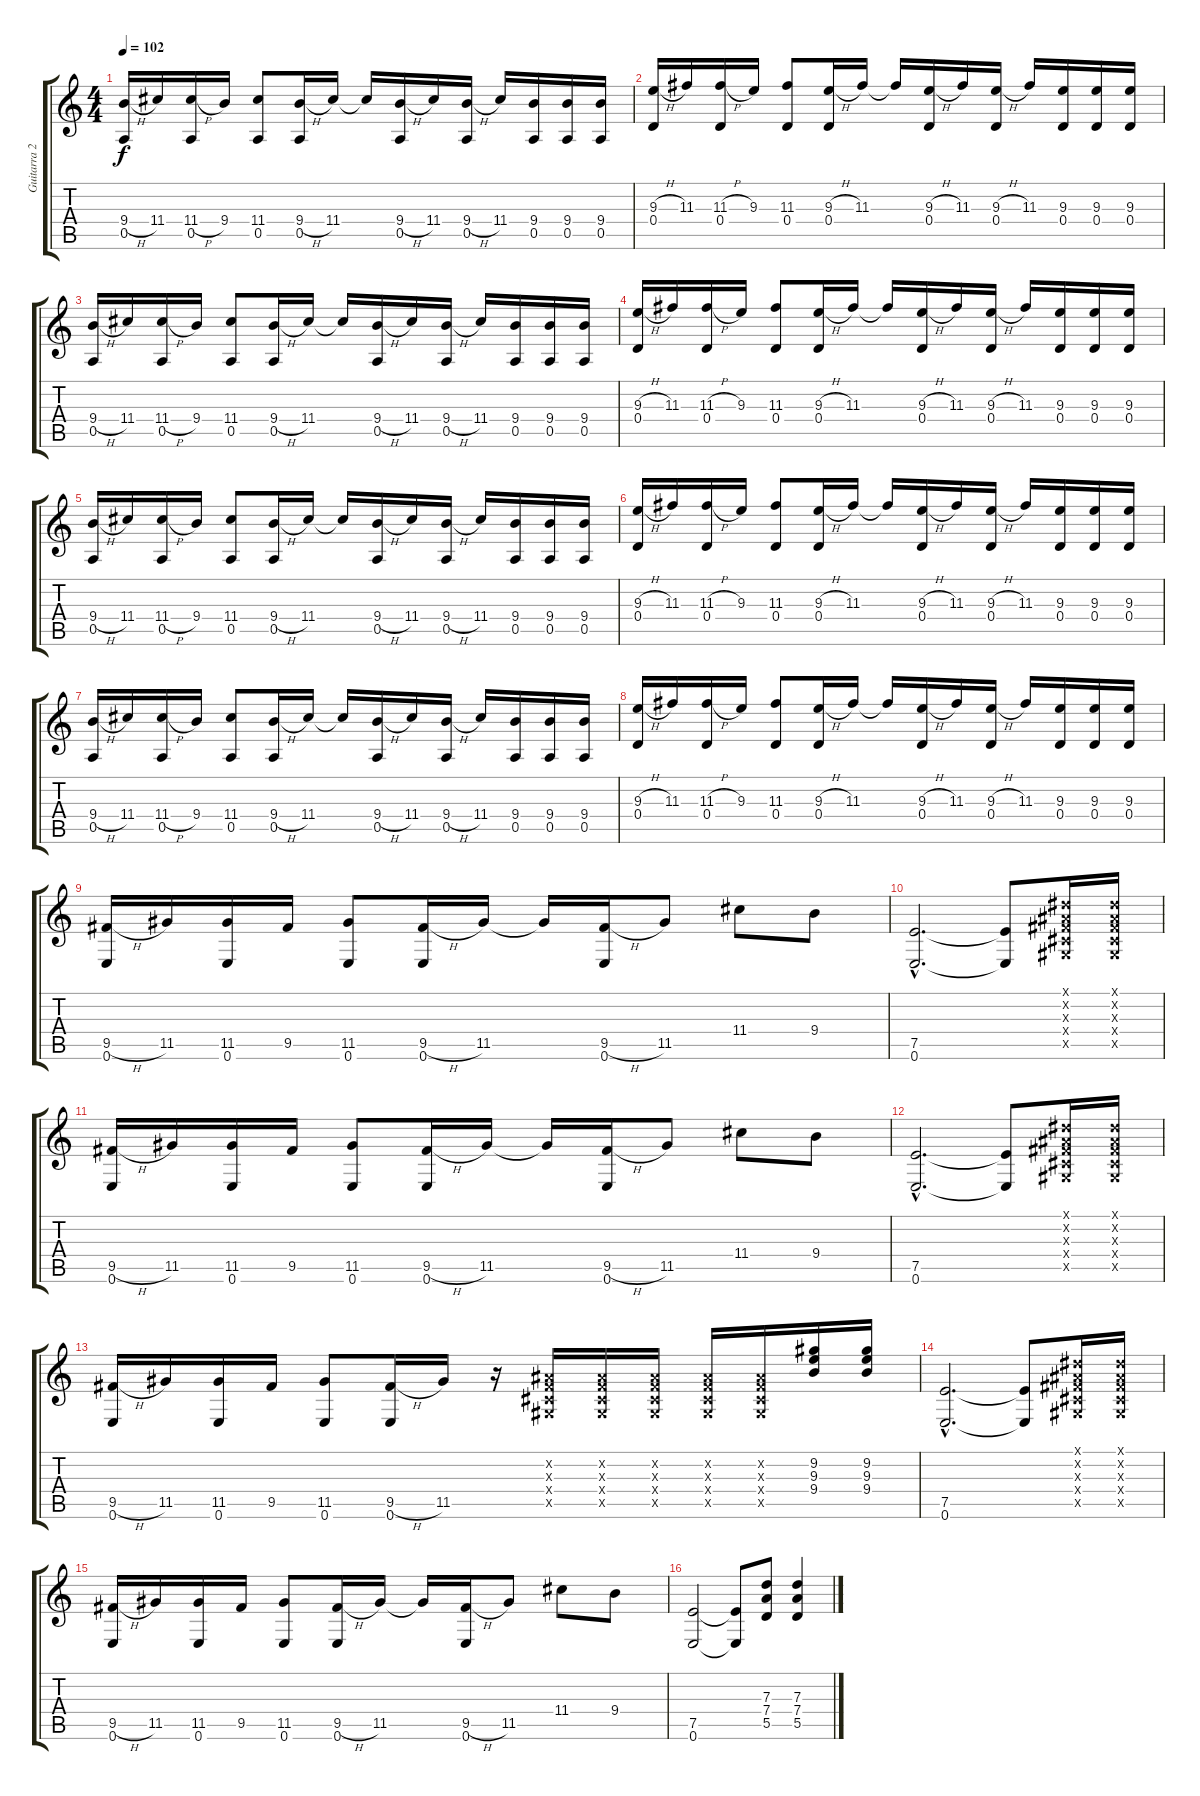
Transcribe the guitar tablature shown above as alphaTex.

\track ("Guitarra 2" "Guitarra 2") {instrument overdrivenguitar}
\staff {score tabs}
\tuning (E4 B3 G3 D3 A2 E2) {hide}
\ts (4 4)
\tempo 102
\clef g2
\ks c
(9.4{h} 0.5).16{dy f} 11.4.16 (11.4{h} 0.5).16 9.4.16 (11.4 0.5).8 (9.4{h} 0.5).16 11.4.16 11.4{t}.16 (9.4{h} 0.5).16 11.4.16 (9.4{h} 0.5).16 11.4.16 (9.4 0.5).16 (9.4 0.5).16 (9.4 0.5).16 |
(9.3{h} 0.4).16 11.3.16 (11.3{h} 0.4).16 9.3.16 (11.3 0.4).8 (9.3{h} 0.4).16 11.3.16 11.3{t}.16 (9.3{h} 0.4).16 11.3.16 (9.3{h} 0.4).16 11.3.16 (9.3 0.4).16 (9.3 0.4).16 (9.3 0.4).16 |
(9.4{h} 0.5).16 11.4.16 (11.4{h} 0.5).16 9.4.16 (11.4 0.5).8 (9.4{h} 0.5).16 11.4.16 11.4{t}.16 (9.4{h} 0.5).16 11.4.16 (9.4{h} 0.5).16 11.4.16 (9.4 0.5).16 (9.4 0.5).16 (9.4 0.5).16 |
(9.3{h} 0.4).16 11.3.16 (11.3{h} 0.4).16 9.3.16 (11.3 0.4).8 (9.3{h} 0.4).16 11.3.16 11.3{t}.16 (9.3{h} 0.4).16 11.3.16 (9.3{h} 0.4).16 11.3.16 (9.3 0.4).16 (9.3 0.4).16 (9.3 0.4).16 |
(9.4{h} 0.5).16 11.4.16 (11.4{h} 0.5).16 9.4.16 (11.4 0.5).8 (9.4{h} 0.5).16 11.4.16 11.4{t}.16 (9.4{h} 0.5).16 11.4.16 (9.4{h} 0.5).16 11.4.16 (9.4 0.5).16 (9.4 0.5).16 (9.4 0.5).16 |
(9.3{h} 0.4).16 11.3.16 (11.3{h} 0.4).16 9.3.16 (11.3 0.4).8 (9.3{h} 0.4).16 11.3.16 11.3{t}.16 (9.3{h} 0.4).16 11.3.16 (9.3{h} 0.4).16 11.3.16 (9.3 0.4).16 (9.3 0.4).16 (9.3 0.4).16 |
(9.4{h} 0.5).16 11.4.16 (11.4{h} 0.5).16 9.4.16 (11.4 0.5).8 (9.4{h} 0.5).16 11.4.16 11.4{t}.16 (9.4{h} 0.5).16 11.4.16 (9.4{h} 0.5).16 11.4.16 (9.4 0.5).16 (9.4 0.5).16 (9.4 0.5).16 |
(9.3{h} 0.4).16 11.3.16 (11.3{h} 0.4).16 9.3.16 (11.3 0.4).8 (9.3{h} 0.4).16 11.3.16 11.3{t}.16 (9.3{h} 0.4).16 11.3.16 (9.3{h} 0.4).16 11.3.16 (9.3 0.4).16 (9.3 0.4).16 (9.3 0.4).16 |
(9.5{h} 0.6).16 11.5.16 (11.5 0.6).16 9.5.16 (11.5 0.6).8 (9.5{h} 0.6).16 11.5.16 11.5{t}.16 (9.5{h} 0.6).16 11.5.8 11.4.8 9.4.8 |
(7.5{hac} 0.6{hac}).2{d} (7.5{t} 0.6{t}).8 (-1.1{x} -1.2{x} -1.3{x} -1.4{x} -1.5{x}).16 (-1.1{x} -1.2{x} -1.3{x} -1.4{x} -1.5{x}).16 |
(9.5{h} 0.6).16 11.5.16 (11.5 0.6).16 9.5.16 (11.5 0.6).8 (9.5{h} 0.6).16 11.5.16 11.5{t}.16 (9.5{h} 0.6).16 11.5.8 11.4.8 9.4.8 |
(7.5{hac} 0.6{hac}).2{d} (7.5{t} 0.6{t}).8 (-1.1{x} -1.2{x} -1.3{x} -1.4{x} -1.5{x}).16 (-1.1{x} -1.2{x} -1.3{x} -1.4{x} -1.5{x}).16 |
(9.5{h} 0.6).16 11.5.16 (11.5 0.6).16 9.5.16 (11.5 0.6).8 (9.5{h} 0.6).16 11.5.16 r.16 (-1.2{x} -1.3{x} -1.4{x} -1.5{x}).16 (-1.2{x} -1.3{x} -1.4{x} -1.5{x}).16 (-1.2{x} -1.3{x} -1.4{x} -1.5{x}).16 (-1.2{x} -1.3{x} -1.4{x} -1.5{x}).16 (-1.2{x} -1.3{x} -1.4{x} -1.5{x}).16 (9.2 9.3 9.4).16 (9.2 9.3 9.4).16 |
(7.5{hac} 0.6{hac}).2{d} (7.5{t} 0.6{t}).8 (-1.1{x} -1.2{x} -1.3{x} -1.4{x} -1.5{x}).16 (-1.1{x} -1.2{x} -1.3{x} -1.4{x} -1.5{x}).16 |
(9.5{h} 0.6).16 11.5.16 (11.5 0.6).16 9.5.16 (11.5 0.6).8 (9.5{h} 0.6).16 11.5.16 11.5{t}.16 (9.5{h} 0.6).16 11.5.8 11.4.8 9.4.8 |
(7.5 0.6).2 (7.5{t} 0.6{t}).8 (7.3 7.4 5.5).8 (7.3 7.4 5.5).4
